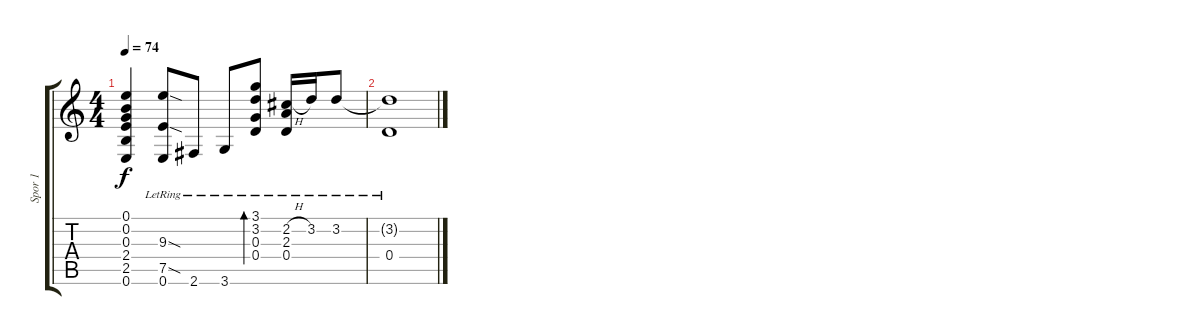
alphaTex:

\track ("Spor 1" "Spor 1") {instrument acousticguitarsteel}
\staff {score tabs}
\tuning (E4 B3 G3 D3 A2 E2) {hide}
\ts (4 4)
\tempo 74
\clef g2
\ks c
(0.1{t} 0.2{t} 0.3{t} 2.4{t} 2.5{t} 0.6{t}).4{dy f} (9.3{sod lr} 7.5{sod lr} 0.6{lr}).8 2.6{lr}.8 3.6{lr}.8 (3.1{lr} 3.2{lr} 0.3{lr} 0.4{lr}).8{bd 30} (2.2{h lr} 2.3{lr} 0.4{lr}).16 3.2{lr}.16 3.2{lr}.8 |
(3.2{t} 0.4{lr}).1
